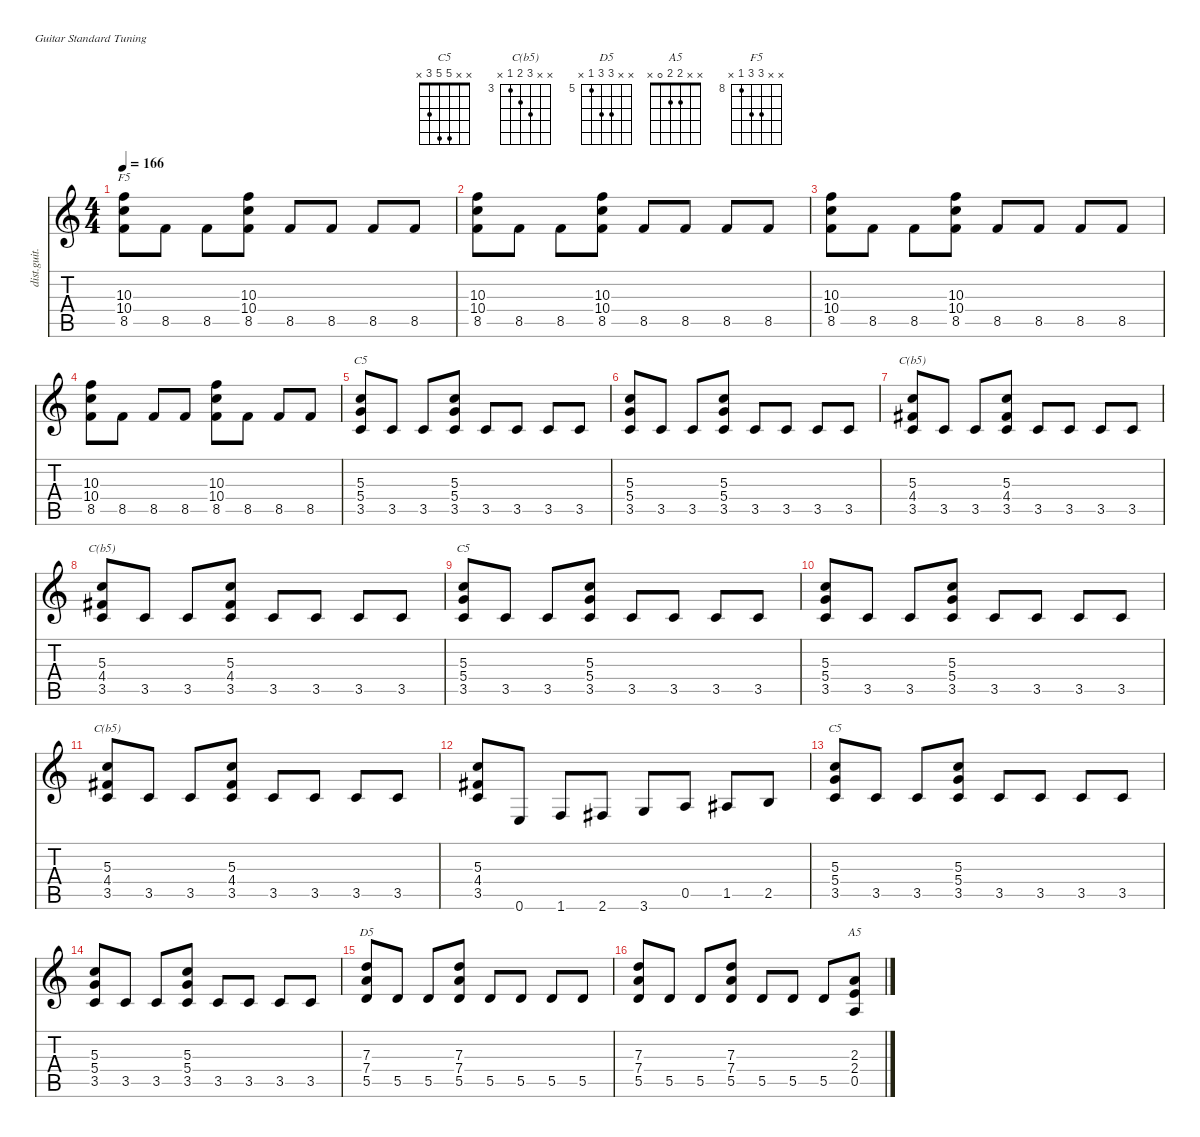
\defaultSystemsLayout 4
\hideDynamics
\bracketExtendMode nobrackets
\otherSystemsTrackNameOrientation horizontal
\track ("Accompagnement" "dist.guit.") {instrument distortionguitar}
\staff {score tabs}
\tuning (E4 B3 G3 D3 A2 E2)
\chord ("C5" x x 5 5 3 x)
\chord ("C(b5)" x x 5 4 3 x) {firstfret 3}
\chord ("D5" x x 7 7 5 x) {firstfret 5}
\chord ("A5" x x 2 2 0 x)
\chord ("F5" x x 10 10 8 x) {firstfret 8}
\ts (4 4)
\tempo 166
\clef g2
\ks c
(10.3 10.4 8.5).8{ch "F5" dy f beam Down} 8.5.8{beam Down} 8.5.8{beam Down} (10.3 10.4 8.5).8{beam Down} 8.5.8{beam Up} 8.5.8{beam Up} 8.5.8{beam Up} 8.5.8{beam Up} |
(10.3 10.4 8.5).8{beam Down} 8.5.8{beam Down} 8.5.8{beam Down} (10.3 10.4 8.5).8{beam Down} 8.5.8{beam Up} 8.5.8{beam Up} 8.5.8{beam Up} 8.5.8{beam Up} |
(10.3 10.4 8.5).8{beam Down} 8.5.8{beam Down} 8.5.8{beam Down} (10.3 10.4 8.5).8{beam Down} 8.5.8{beam Up} 8.5.8{beam Up} 8.5.8{beam Up} 8.5.8{beam Up} |
(10.3 10.4 8.5).8{beam Down} 8.5.8{beam Down} 8.5.8{beam Up} 8.5.8{beam Up} (10.3 10.4 8.5).8{beam Down} 8.5.8{beam Down} 8.5.8{beam Up} 8.5.8{beam Up} |
(5.3 5.4 3.5).8{ch "C5" beam Up} 3.5.8{beam Up} 3.5.8{beam Up} (5.3 5.4 3.5).8{beam Up} 3.5.8{beam Up} 3.5.8{beam Up} 3.5.8{beam Up} 3.5.8{beam Up} |
(5.3 5.4 3.5).8{beam Up} 3.5.8{beam Up} 3.5.8{beam Up} (5.3 5.4 3.5).8{beam Up} 3.5.8{beam Up} 3.5.8{beam Up} 3.5.8{beam Up} 3.5.8{beam Up} |
(5.3 4.4{acc #} 3.5).8{ch "C(b5)" beam Up} 3.5.8{beam Up} 3.5.8{beam Up} (5.3 4.4{acc #} 3.5).8{beam Up} 3.5.8{beam Up} 3.5.8{beam Up} 3.5.8{beam Up} 3.5.8{beam Up} |
(5.3 4.4{acc #} 3.5).8{ch "C(b5)" beam Up} 3.5.8{beam Up} 3.5.8{beam Up} (5.3 4.4{acc #} 3.5).8{beam Up} 3.5.8{beam Up} 3.5.8{beam Up} 3.5.8{beam Up} 3.5.8{beam Up} |
(5.3 5.4 3.5).8{ch "C5" beam Up} 3.5.8{beam Up} 3.5.8{beam Up} (5.3 5.4 3.5).8{beam Up} 3.5.8{beam Up} 3.5.8{beam Up} 3.5.8{beam Up} 3.5.8{beam Up} |
(5.3 5.4 3.5).8{beam Up} 3.5.8{beam Up} 3.5.8{beam Up} (5.3 5.4 3.5).8{beam Up} 3.5.8{beam Up} 3.5.8{beam Up} 3.5.8{beam Up} 3.5.8{beam Up} |
(5.3 4.4{acc #} 3.5).8{ch "C(b5)" beam Up} 3.5.8{beam Up} 3.5.8{beam Up} (5.3 4.4{acc #} 3.5).8{beam Up} 3.5.8{beam Up} 3.5.8{beam Up} 3.5.8{beam Up} 3.5.8{beam Up} |
(5.3 4.4{acc #} 3.5).8{beam Up} 0.6.8{dy fff beam Up} 1.6.8{beam Up} 2.6{acc #}.8{beam Up} 3.6.8{beam Up} 0.5.8{beam Up} 1.5{acc #}.8{beam Up} 2.5.8{beam Up} |
(5.3 5.4 3.5).8{ch "C5" dy f beam Up} 3.5.8{beam Up} 3.5.8{beam Up} (5.3 5.4 3.5).8{beam Up} 3.5.8{beam Up} 3.5.8{beam Up} 3.5.8{beam Up} 3.5.8{beam Up} |
(5.3 5.4 3.5).8{beam Up} 3.5.8{beam Up} 3.5.8{beam Up} (5.3 5.4 3.5).8{beam Up} 3.5.8{beam Up} 3.5.8{beam Up} 3.5.8{beam Up} 3.5.8{beam Up} |
(7.3 7.4 5.5).8{ch "D5" beam Up} 5.5.8{beam Up} 5.5.8{beam Up} (7.3 7.4 5.5).8{beam Up} 5.5.8{beam Up} 5.5.8{beam Up} 5.5.8{beam Up} 5.5.8{beam Up} |
(7.3 7.4 5.5).8{beam Up} 5.5.8{beam Up} 5.5.8{beam Up} (7.3 7.4 5.5).8{beam Up} 5.5.8{beam Up} 5.5.8{beam Up} 5.5.8{beam Up} (2.3 2.4 0.5).8{ch "A5" beam Up}
